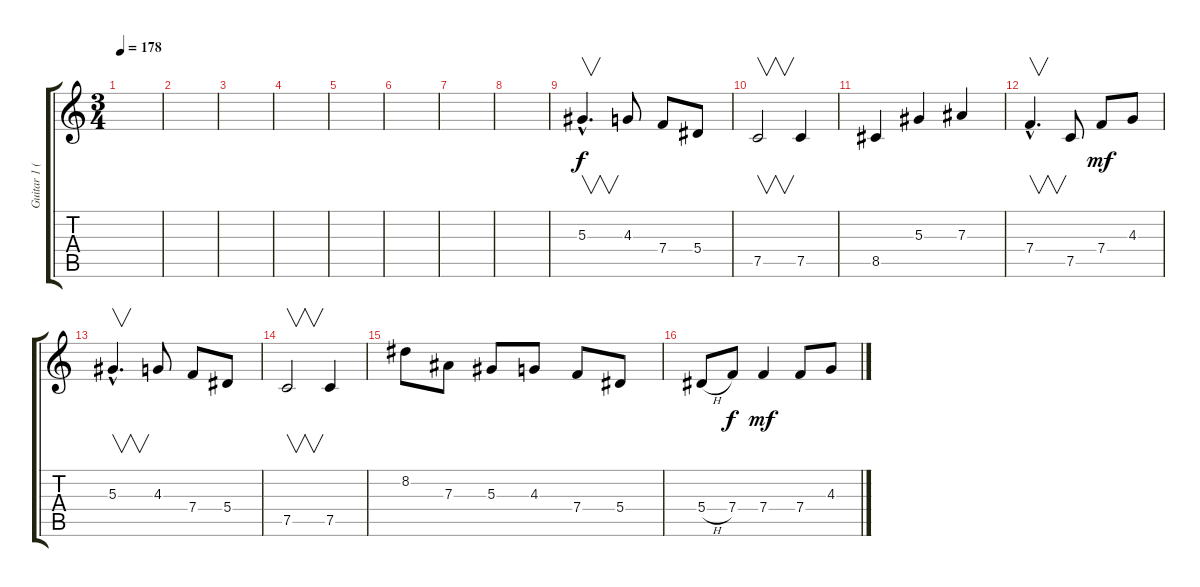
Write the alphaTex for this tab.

\track ("Guitar 1 (Lead)" "Guitar 1 (") {instrument distortionguitar}
\staff {score tabs}
\tuning (C4 G3 Eb3 Bb2 F2 C2) {hide}
\ts (3 4)
\tempo 178
\clef g2
\ks c
|
|
|
|
|
|
|
|
5.3{hac}.4{v d} 4.3.8 7.4.8 5.4.8 |
7.5.2{v} 7.5.4 |
8.5.4 5.3.4 7.3.4 |
7.4{hac}.4{v d dy f} 7.5.8 7.4.8{dy mf} 4.3.8 |
5.3{hac}.4{v d} 4.3.8 7.4.8 5.4.8 |
7.5.2{v} 7.5.4 |
8.2.8 7.3.8 5.3.8 4.3.8 7.4.8 5.4.8 |
5.4{h}.8 7.4.8{dy f} 7.4.4{dy mf} 7.4.8 4.3.8
